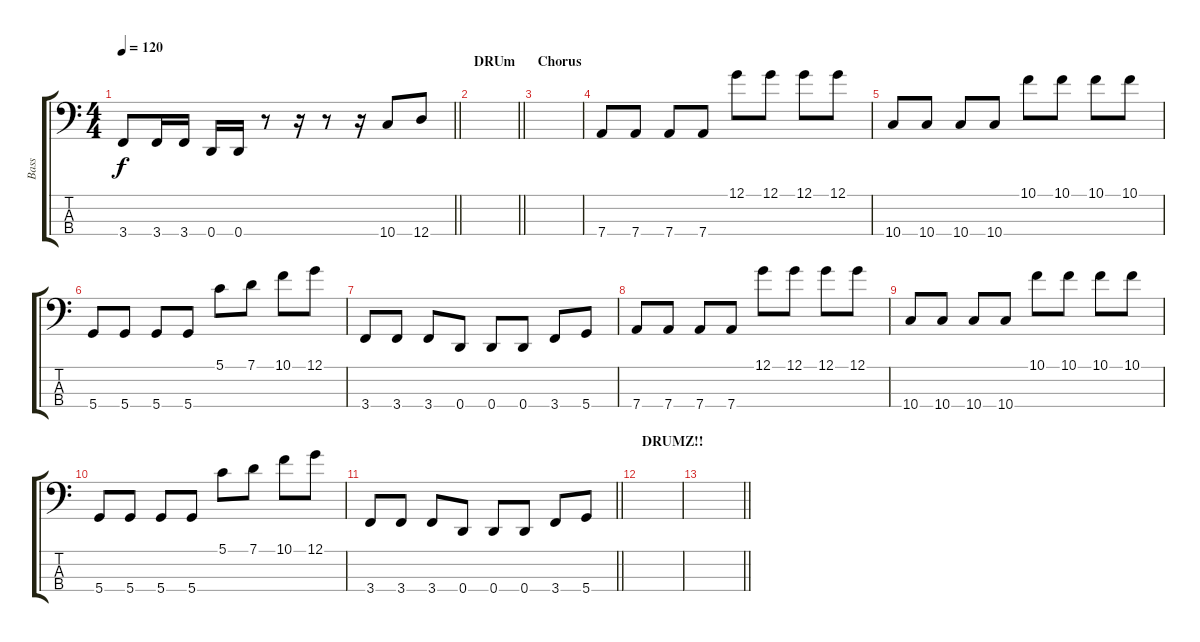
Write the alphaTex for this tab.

\track ("Bass" "Bass") {instrument electricbassfinger}
\staff {score tabs}
\tuning (G2 D2 A1 D1) {hide}
\ts (4 4)
\tempo 120
\clef f4
\barLineRight lightlight
\ks c
3.4.8{dy f} 3.4.16 3.4.16 0.4.16 0.4.16 r.8 r.16 r.8 r.16 10.4.8 12.4.8 |
\section ("" "DRUm")
\barLineRight lightlight
|
\section ("" "Chorus")
|
7.4.8 7.4.8 7.4.8 7.4.8 12.1.8 12.1.8 12.1.8 12.1.8 |
10.4.8 10.4.8 10.4.8 10.4.8 10.1.8 10.1.8 10.1.8 10.1.8 |
5.4.8 5.4.8 5.4.8 5.4.8 5.1.8 7.1.8 10.1.8 12.1.8 |
3.4.8 3.4.8 3.4.8 0.4.8 0.4.8 0.4.8 3.4.8 5.4.8 |
7.4.8 7.4.8 7.4.8 7.4.8 12.1.8 12.1.8 12.1.8 12.1.8 |
10.4.8 10.4.8 10.4.8 10.4.8 10.1.8 10.1.8 10.1.8 10.1.8 |
5.4.8 5.4.8 5.4.8 5.4.8 5.1.8 7.1.8 10.1.8 12.1.8 |
\barLineRight lightlight
3.4.8 3.4.8 3.4.8 0.4.8 0.4.8 0.4.8 3.4.8 5.4.8 |
\section ("" "DRUMZ!!")
|
\barLineRight lightlight
